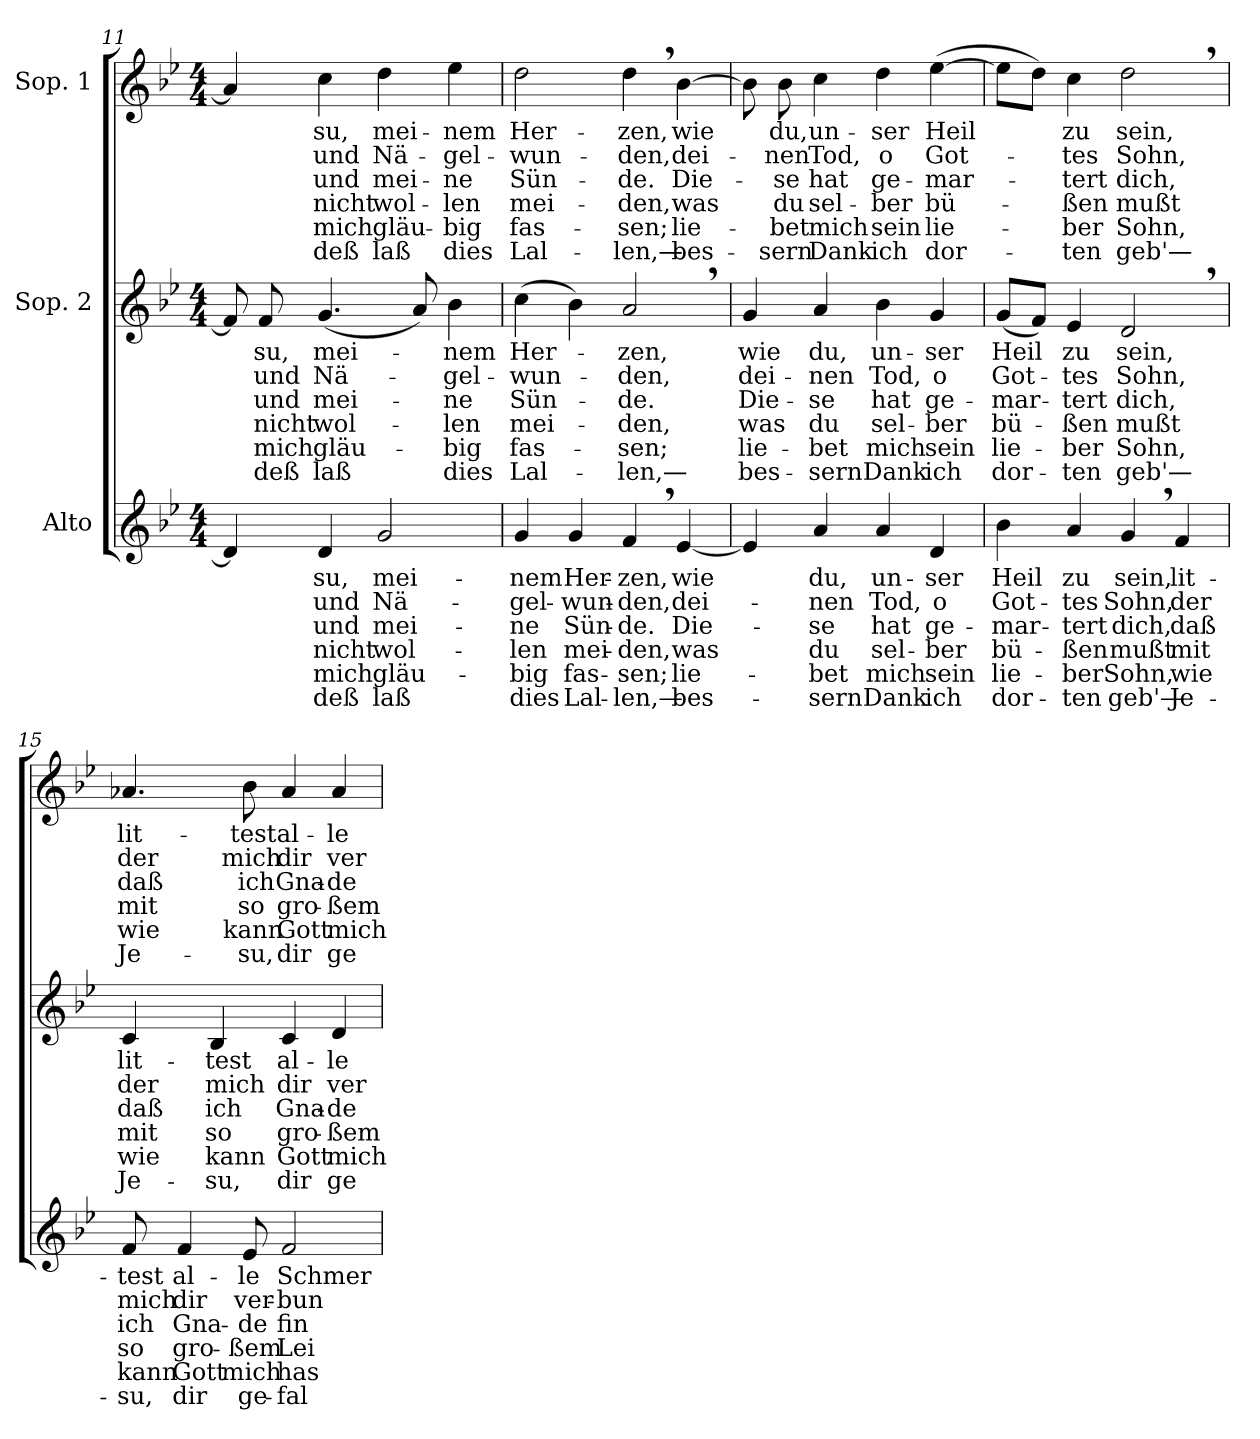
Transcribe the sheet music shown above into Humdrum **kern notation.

**kern	**text	**text	**text	**text	**text	**text	**kern	**text	**text	**text	**text	**text	**text	**kern	**text	**text	**text	**text	**text	**text
*part3	*part3	*part3	*part3	*part3	*part3	*part3	*part2	*part2	*part2	*part2	*part2	*part2	*part2	*part1	*part1	*part1	*part1	*part1	*part1	*part1
*staff3	*staff3	*staff3	*staff3	*staff3	*staff3	*staff3	*staff2	*staff2	*staff2	*staff2	*staff2	*staff2	*staff2	*staff1	*staff1	*staff1	*staff1	*staff1	*staff1	*staff1
*I"Alto	*	*	*	*	*	*	*I"Sop. 2	*	*	*	*	*	*	*I"Sop. 1	*	*	*	*	*	*
*clefG2	*	*	*	*	*	*	*clefG2	*	*	*	*	*	*	*clefG2	*	*	*	*	*	*
*k[b-e-]	*	*	*	*	*	*	*k[b-e-]	*	*	*	*	*	*	*k[b-e-]	*	*	*	*	*	*
*g:	*	*	*	*	*	*	*g:	*	*	*	*	*	*	*g:	*	*	*	*	*	*
*M4/4	*	*	*	*	*	*	*M4/4	*	*	*	*	*	*	*M4/4	*	*	*	*	*	*
=11	=11	=11	=11	=11	=11	=11	=11	=11	=11	=11	=11	=11	=11	=11	=11	=11	=11	=11	=11	=11
4d/]	.	.	.	.	.	.	8f/]	.	.	.	.	.	.	4a/]	.	.	.	.	.	.
!	!	!	!	!	!	!	!	!LO:LY:b	!LO:LY:b	!LO:LY:b	!LO:LY:b	!LO:LY:b	!LO:LY:b	!	!	!	!	!	!	!
.	.	.	.	.	.	.	8f/	-su,	-und	und	nicht	mich	-deß	.	.	.	.	.	.	.
!	!LO:LY:b	!LO:LY:b	!LO:LY:b	!LO:LY:b	!LO:LY:b	!LO:LY:b	!	!	!	!	!	!	!	!	!	!	!	!	!	!
!	!	!	!	!	!	!	!	!LO:LY:b	!LO:LY:b	!LO:LY:b	!LO:LY:b	!LO:LY:b	!LO:LY:b	!	!	!	!	!	!	!
!	!	!	!	!	!	!	!	!	!	!	!	!	!	!	!LO:LY:b	!LO:LY:b	!LO:LY:b	!LO:LY:b	!LO:LY:b	!LO:LY:b
4d/	-su,	-und	und	nicht	mich	-deß	(<4.g/	mei-	Nä-	mei-	wol-	gläu-	laß	4cc\	-su,	-und	und	nicht	mich	-deß
!	!LO:LY:b	!LO:LY:b	!LO:LY:b	!LO:LY:b	!LO:LY:b	!LO:LY:b	!	!	!	!	!	!	!	!	!	!	!	!	!	!
!	!	!	!	!	!	!	!	!	!	!	!	!	!	!	!LO:LY:b	!LO:LY:b	!LO:LY:b	!LO:LY:b	!LO:LY:b	!LO:LY:b
2g/	mei-	Nä-	mei-	wol-	gläu-	laß	.	.	.	.	.	.	.	4dd\	mei-	Nä-	mei-	wol-	gläu-	laß
.	.	.	.	.	.	.	8a/)	.	.	.	.	.	.	.	.	.	.	.	.	.
!	!	!	!	!	!	!	!	!LO:LY:b	!LO:LY:b	!LO:LY:b	!LO:LY:b	!LO:LY:b	!LO:LY:b	!	!	!	!	!	!	!
!	!	!	!	!	!	!	!	!	!	!	!	!	!	!	!LO:LY:b	!LO:LY:b	!LO:LY:b	!LO:LY:b	!LO:LY:b	!LO:LY:b
.	.	.	.	.	.	.	4b-\	-nem	-gel-	-ne	-len	-big	dies	4ee-\	-nem	-gel-	-ne	-len	-big	dies
=12	=12	=12	=12	=12	=12	=12	=12	=12	=12	=12	=12	=12	=12	=12	=12	=12	=12	=12	=12	=12
!	!LO:LY:b	!LO:LY:b	!LO:LY:b	!LO:LY:b	!LO:LY:b	!LO:LY:b	!	!	!	!	!	!	!	!	!	!	!	!	!	!
!	!	!	!	!	!	!	!	!LO:LY:b	!LO:LY:b	!LO:LY:b	!LO:LY:b	!LO:LY:b	!LO:LY:b	!	!	!	!	!	!	!
!	!	!	!	!	!	!	!	!	!	!	!	!	!	!	!LO:LY:b	!LO:LY:b	!LO:LY:b	!LO:LY:b	!LO:LY:b	!LO:LY:b
4g/	-nem	-gel-	-ne	-len	-big	dies	(>4cc\	Her-	-wun-	Sün-	mei-	fas-	Lal-	2dd\	Her-	-wun-	Sün-	mei-	fas-	Lal-
!	!LO:LY:b	!LO:LY:b	!LO:LY:b	!LO:LY:b	!LO:LY:b	!LO:LY:b	!	!	!	!	!	!	!	!	!	!	!	!	!	!
4g/	Her-	-wun-	Sün-	mei-	fas-	Lal-	4b-\)	.	.	.	.	.	.	.	.	.	.	.	.	.
!	!LO:LY:b	!LO:LY:b	!LO:LY:b	!LO:LY:b	!LO:LY:b	!LO:LY:b	!	!	!	!	!	!	!	!	!	!	!	!	!	!
!	!	!	!	!	!	!	!	!LO:LY:b	!LO:LY:b	!LO:LY:b	!LO:LY:b	!LO:LY:b	!LO:LY:b	!	!	!	!	!	!	!
!	!	!	!	!	!	!	!	!	!	!	!	!	!	!	!LO:LY:b	!LO:LY:b	!LO:LY:b	!LO:LY:b	!LO:LY:b	!LO:LY:b
4f,>/	-zen,	-den,	-de.	-den,	-sen;	-len,—	2a,>/	-zen,	-den,	-de.	-den,	-sen;	-len,—	4dd,>\	-zen,	-den,	-de.	-den,	-sen;	-len,—
!	!LO:LY:b	!LO:LY:b	!LO:LY:b	!LO:LY:b	!LO:LY:b	!LO:LY:b	!	!	!	!	!	!	!	!	!	!	!	!	!	!
!	!	!	!	!	!	!	!	!	!	!	!	!	!	!	!LO:LY:b	!LO:LY:b	!LO:LY:b	!LO:LY:b	!LO:LY:b	!LO:LY:b
[4e-/	wie	dei-	Die-	was	lie-	bes-	.	.	.	.	.	.	.	[4b-\	wie	dei-	Die-	was	lie-	bes-
!!LO:LB:g=z
=13	=13	=13	=13	=13	=13	=13	=13	=13	=13	=13	=13	=13	=13	=13	=13	=13	=13	=13	=13	=13
!	!	!	!	!	!	!	!	!LO:LY:b	!LO:LY:b	!LO:LY:b	!LO:LY:b	!LO:LY:b	!LO:LY:b	!	!	!	!	!	!	!
4e-/]	.	.	.	.	.	.	4g/	wie	dei-	Die-	was	lie-	bes-	8b-\]	.	.	.	.	.	.
!	!	!	!	!	!	!	!	!	!	!	!	!	!	!	!LO:LY:b	!LO:LY:b	!LO:LY:b	!LO:LY:b	!LO:LY:b	!LO:LY:b
.	.	.	.	.	.	.	.	.	.	.	.	.	.	8b-\	du,	-nen	-se	du	-bet	-sern
!	!LO:LY:b	!LO:LY:b	!LO:LY:b	!LO:LY:b	!LO:LY:b	!LO:LY:b	!	!	!	!	!	!	!	!	!	!	!	!	!	!
!	!	!	!	!	!	!	!	!LO:LY:b	!LO:LY:b	!LO:LY:b	!LO:LY:b	!LO:LY:b	!LO:LY:b	!	!	!	!	!	!	!
!	!	!	!	!	!	!	!	!	!	!	!	!	!	!	!LO:LY:b	!LO:LY:b	!LO:LY:b	!LO:LY:b	!LO:LY:b	!LO:LY:b
4a/	du,	-nen	-se	du	-bet	-sern	4a/	du,	-nen	-se	du	-bet	-sern	4cc\	un-	Tod,	hat	sel-	mich	Dank
!	!LO:LY:b	!LO:LY:b	!LO:LY:b	!LO:LY:b	!LO:LY:b	!LO:LY:b	!	!	!	!	!	!	!	!	!	!	!	!	!	!
!	!	!	!	!	!	!	!	!LO:LY:b	!LO:LY:b	!LO:LY:b	!LO:LY:b	!LO:LY:b	!LO:LY:b	!	!	!	!	!	!	!
!	!	!	!	!	!	!	!	!	!	!	!	!	!	!	!LO:LY:b	!LO:LY:b	!LO:LY:b	!LO:LY:b	!LO:LY:b	!LO:LY:b
4a/	un-	Tod,	hat	sel-	mich	Dank	4b-\	un-	Tod,	hat	sel-	mich	Dank	4dd\	-ser	o	ge-	-ber	sein	ich
!	!LO:LY:b	!LO:LY:b	!LO:LY:b	!LO:LY:b	!LO:LY:b	!LO:LY:b	!	!	!	!	!	!	!	!	!	!	!	!	!	!
!	!	!	!	!	!	!	!	!LO:LY:b	!LO:LY:b	!LO:LY:b	!LO:LY:b	!LO:LY:b	!LO:LY:b	!	!	!	!	!	!	!
!	!	!	!	!	!	!	!	!	!	!	!	!	!	!	!LO:LY:b	!LO:LY:b	!LO:LY:b	!LO:LY:b	!LO:LY:b	!LO:LY:b
4d/	-ser	o	ge-	-ber	sein	ich	4g/	-ser	o	ge-	-ber	sein	ich	(>[4ee-\	Heil	Got-	-mar-	bü-	lie-	dor-
=14	=14	=14	=14	=14	=14	=14	=14	=14	=14	=14	=14	=14	=14	=14	=14	=14	=14	=14	=14	=14
!	!LO:LY:b	!LO:LY:b	!LO:LY:b	!LO:LY:b	!LO:LY:b	!LO:LY:b	!	!	!	!	!	!	!	!	!	!	!	!	!	!
!	!	!	!	!	!	!	!	!LO:LY:b	!LO:LY:b	!LO:LY:b	!LO:LY:b	!LO:LY:b	!LO:LY:b	!	!	!	!	!	!	!
4b-\	Heil	Got-	-mar-	bü-	lie-	dor-	(<8g/L	Heil	Got-	-mar-	bü-	lie-	dor-	8ee-\L]	.	.	.	.	.	.
.	.	.	.	.	.	.	8f/J)	.	.	.	.	.	.	8dd\J)	.	.	.	.	.	.
!	!LO:LY:b	!LO:LY:b	!LO:LY:b	!LO:LY:b	!LO:LY:b	!LO:LY:b	!	!	!	!	!	!	!	!	!	!	!	!	!	!
!	!	!	!	!	!	!	!	!LO:LY:b	!LO:LY:b	!LO:LY:b	!LO:LY:b	!LO:LY:b	!LO:LY:b	!	!	!	!	!	!	!
!	!	!	!	!	!	!	!	!	!	!	!	!	!	!	!LO:LY:b	!LO:LY:b	!LO:LY:b	!LO:LY:b	!LO:LY:b	!LO:LY:b
4a/	zu	-tes	-tert	-ßen	-ber	-ten	4e-/	zu	-tes	-tert	-ßen	-ber	-ten	4cc\	zu	-tes	-tert	-ßen	-ber	-ten
!	!LO:LY:b	!LO:LY:b	!LO:LY:b	!LO:LY:b	!LO:LY:b	!LO:LY:b	!	!	!	!	!	!	!	!	!	!	!	!	!	!
!	!	!	!	!	!	!	!	!LO:LY:b	!LO:LY:b	!LO:LY:b	!LO:LY:b	!LO:LY:b	!LO:LY:b	!	!	!	!	!	!	!
!	!	!	!	!	!	!	!	!	!	!	!	!	!	!	!LO:LY:b	!LO:LY:b	!LO:LY:b	!LO:LY:b	!LO:LY:b	!LO:LY:b
4g,>/	sein,	Sohn,	dich,	mußt	Sohn,	geb'—	2d,>/	sein,	Sohn,	dich,	mußt	Sohn,	geb'—	2dd,>\	sein,	Sohn,	dich,	mußt	Sohn,	geb'—
!	!LO:LY:b	!LO:LY:b	!LO:LY:b	!LO:LY:b	!LO:LY:b	!LO:LY:b	!	!	!	!	!	!	!	!	!	!	!	!	!	!
4f/	lit-	der	daß	mit	wie	Je-	.	.	.	.	.	.	.	.	.	.	.	.	.	.
=15	=15	=15	=15	=15	=15	=15	=15	=15	=15	=15	=15	=15	=15	=15	=15	=15	=15	=15	=15	=15
!	!LO:LY:b	!LO:LY:b	!LO:LY:b	!LO:LY:b	!LO:LY:b	!LO:LY:b	!	!	!	!	!	!	!	!	!	!	!	!	!	!
!	!	!	!	!	!	!	!	!LO:LY:b	!LO:LY:b	!LO:LY:b	!LO:LY:b	!LO:LY:b	!LO:LY:b	!	!	!	!	!	!	!
!	!	!	!	!	!	!	!	!	!	!	!	!	!	!	!LO:LY:b	!LO:LY:b	!LO:LY:b	!LO:LY:b	!LO:LY:b	!LO:LY:b
8f/	-test	mich	ich	so	kann	-su,	4c/	lit-	der	daß	mit	wie	Je-	4.a-X/	lit-	der	daß	mit	wie	Je-
!	!LO:LY:b	!LO:LY:b	!LO:LY:b	!LO:LY:b	!LO:LY:b	!LO:LY:b	!	!	!	!	!	!	!	!	!	!	!	!	!	!
4f/	al-	dir	Gna-	gro-	Gott	dir	.	.	.	.	.	.	.	.	.	.	.	.	.	.
!	!	!	!	!	!	!	!	!LO:LY:b	!LO:LY:b	!LO:LY:b	!LO:LY:b	!LO:LY:b	!LO:LY:b	!	!	!	!	!	!	!
.	.	.	.	.	.	.	4B-/	-test	mich	ich	so	kann	-su,	.	.	.	.	.	.	.
!	!LO:LY:b	!LO:LY:b	!LO:LY:b	!LO:LY:b	!LO:LY:b	!LO:LY:b	!	!	!	!	!	!	!	!	!	!	!	!	!	!
!	!	!	!	!	!	!	!	!	!	!	!	!	!	!	!LO:LY:b	!LO:LY:b	!LO:LY:b	!LO:LY:b	!LO:LY:b	!LO:LY:b
8e-/	-le	ver-	-de	-ßem	mich	ge-	.	.	.	.	.	.	.	8b-\	-test	mich	ich	so	kann	-su,
!	!LO:LY:b	!LO:LY:b	!LO:LY:b	!LO:LY:b	!LO:LY:b	!LO:LY:b	!	!	!	!	!	!	!	!	!	!	!	!	!	!
!	!	!	!	!	!	!	!	!LO:LY:b	!LO:LY:b	!LO:LY:b	!LO:LY:b	!LO:LY:b	!LO:LY:b	!	!	!	!	!	!	!
!	!	!	!	!	!	!	!	!	!	!	!	!	!	!	!LO:LY:b	!LO:LY:b	!LO:LY:b	!LO:LY:b	!LO:LY:b	!LO:LY:b
2f/	Schmer-	-bun-	fin-	Lei-	has-	-fal-	4c/	al-	dir	Gna-	gro-	Gott	dir	4a-/	al-	dir	Gna-	gro-	Gott	dir
!	!	!	!	!	!	!	!	!LO:LY:b	!LO:LY:b	!LO:LY:b	!LO:LY:b	!LO:LY:b	!LO:LY:b	!	!	!	!	!	!	!
!	!	!	!	!	!	!	!	!	!	!	!	!	!	!	!LO:LY:b	!LO:LY:b	!LO:LY:b	!LO:LY:b	!LO:LY:b	!LO:LY:b
.	.	.	.	.	.	.	4d/	-le	ver-	-de	-ßem	mich	ge-	4a-/	-le	ver-	-de	-ßem	mich	ge-
=	=	=	=	=	=	=	=	=	=	=	=	=	=	=	=	=	=	=	=	=
*-	*-	*-	*-	*-	*-	*-	*-	*-	*-	*-	*-	*-	*-	*-	*-	*-	*-	*-	*-	*-
